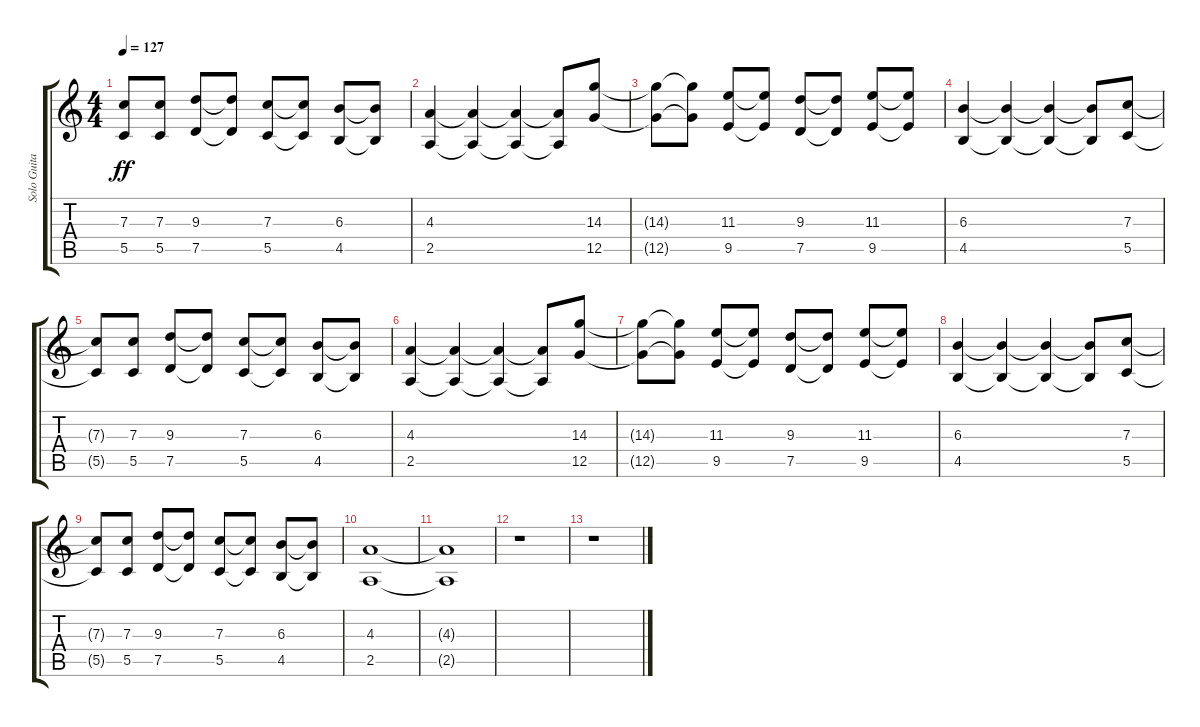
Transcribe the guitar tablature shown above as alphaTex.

\track ("Solo Guitar" "Solo Guita") {instrument overdrivenguitar}
\staff {score tabs}
\tuning (D4 A3 F3 C3 G2 C2) {hide}
\ts (4 4)
\tempo 127
\clef g2
\ks c
(7.3{t} 5.5{t}).8{dy ff} (7.3 5.5).8 (9.3 7.5).8 (9.3{t} 7.5{t}).8 (7.3 5.5).8 (7.3{t} 5.5{t}).8 (6.3 4.5).8 (6.3{t} 4.5{t}).8 |
(4.3 2.5).4 (4.3{t} 2.5{t}).4 (4.3{t} 2.5{t}).4 (4.3{t} 2.5{t}).8 (14.3 12.5).8 |
(14.3{t} 12.5{t}).8 (14.3{t} 12.5{t}).8 (11.3 9.5).8 (11.3{t} 9.5{t}).8 (9.3 7.5).8 (9.3{t} 7.5{t}).8 (11.3 9.5).8 (11.3{t} 9.5{t}).8 |
(6.3 4.5).4 (6.3{t} 4.5{t}).4 (6.3{t} 4.5{t}).4 (6.3{t} 4.5{t}).8 (7.3 5.5).8 |
(7.3{t} 5.5{t}).8 (7.3 5.5).8 (9.3 7.5).8 (9.3{t} 7.5{t}).8 (7.3 5.5).8 (7.3{t} 5.5{t}).8 (6.3 4.5).8 (6.3{t} 4.5{t}).8 |
(4.3 2.5).4 (4.3{t} 2.5{t}).4 (4.3{t} 2.5{t}).4 (4.3{t} 2.5{t}).8 (14.3 12.5).8 |
(14.3{t} 12.5{t}).8 (14.3{t} 12.5{t}).8 (11.3 9.5).8 (11.3{t} 9.5{t}).8 (9.3 7.5).8 (9.3{t} 7.5{t}).8 (11.3 9.5).8 (11.3{t} 9.5{t}).8 |
(6.3 4.5).4 (6.3{t} 4.5{t}).4 (6.3{t} 4.5{t}).4 (6.3{t} 4.5{t}).8 (7.3 5.5).8 |
(7.3{t} 5.5{t}).8 (7.3 5.5).8 (9.3 7.5).8 (9.3{t} 7.5{t}).8 (7.3 5.5).8 (7.3{t} 5.5{t}).8 (6.3 4.5).8 (6.3{t} 4.5{t}).8 |
(4.3 2.5).1 |
(4.3{t} 2.5{t}).1 |
r.1 |
r.1
